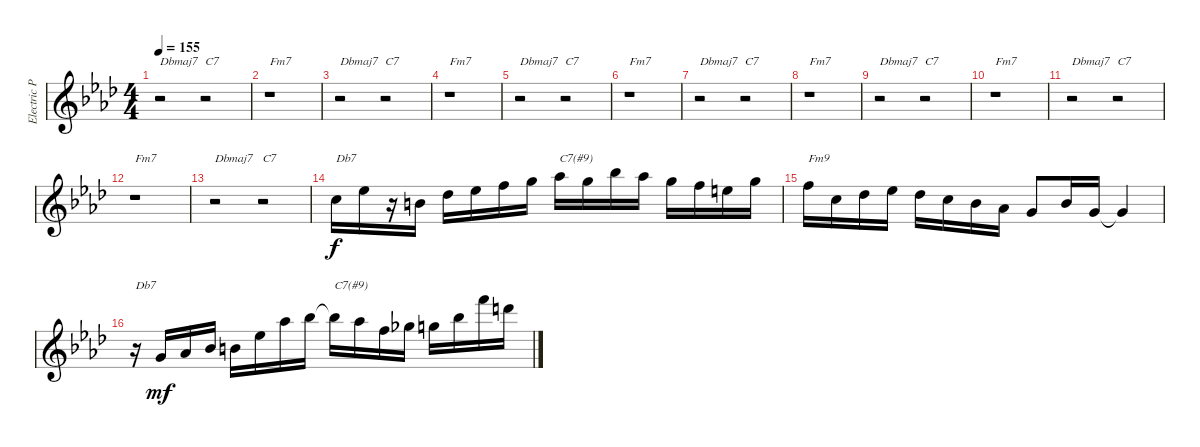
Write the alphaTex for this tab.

\track ("Electric Piano (Staff 1)" "Electric P") {instrument electricgrandpiano}
\staff {score}
\tuning (E4 B3 G3 D3 A2 E2 B1) {hide}
\ts (4 4)
\tempo 155
\clef g2
\ks ab
r.2{txt "Dbmaj7" dy f} r.2{txt "C7"} |
r.1{txt "Fm7"} |
r.2{txt "Dbmaj7"} r.2{txt "C7"} |
r.1{txt "Fm7"} |
r.2{txt "Dbmaj7"} r.2{txt "C7"} |
r.1{txt "Fm7"} |
r.2{txt "Dbmaj7"} r.2{txt "C7"} |
r.1{txt "Fm7"} |
r.2{txt "Dbmaj7"} r.2{txt "C7"} |
r.1{txt "Fm7"} |
r.2{txt "Dbmaj7"} r.2{txt "C7"} |
r.1{txt "Fm7"} |
r.2{txt "Dbmaj7"} r.2{txt "C7"} |
8.1.16{txt "Db7"} 11.1.16 r.16 7.1.16 9.1.16 11.1.16 13.1.16 15.1.16 16.1.16{txt "C7(#9)"} 15.1.16 18.1.16 16.1.16 15.1.16 13.1.16 12.1.16 15.1.16 |
13.1.16{txt "Fm9"} 8.1.16 9.1.16 11.1.16 9.1.16 8.1.16 6.1.16 4.1.16 3.1.8 6.1.16 3.1.16 3.1{t}.4 |
r.16{txt "Db7"} 3.1.16{dy mf} 4.1.16 6.1.16 7.1.16 11.1.16 16.1.16 18.1.16 18.1{t}.16{txt "C7(#9)"} 16.1.16 13.1.16 14.1.16 15.1.16 18.1.16 25.1.16 22.1.16
